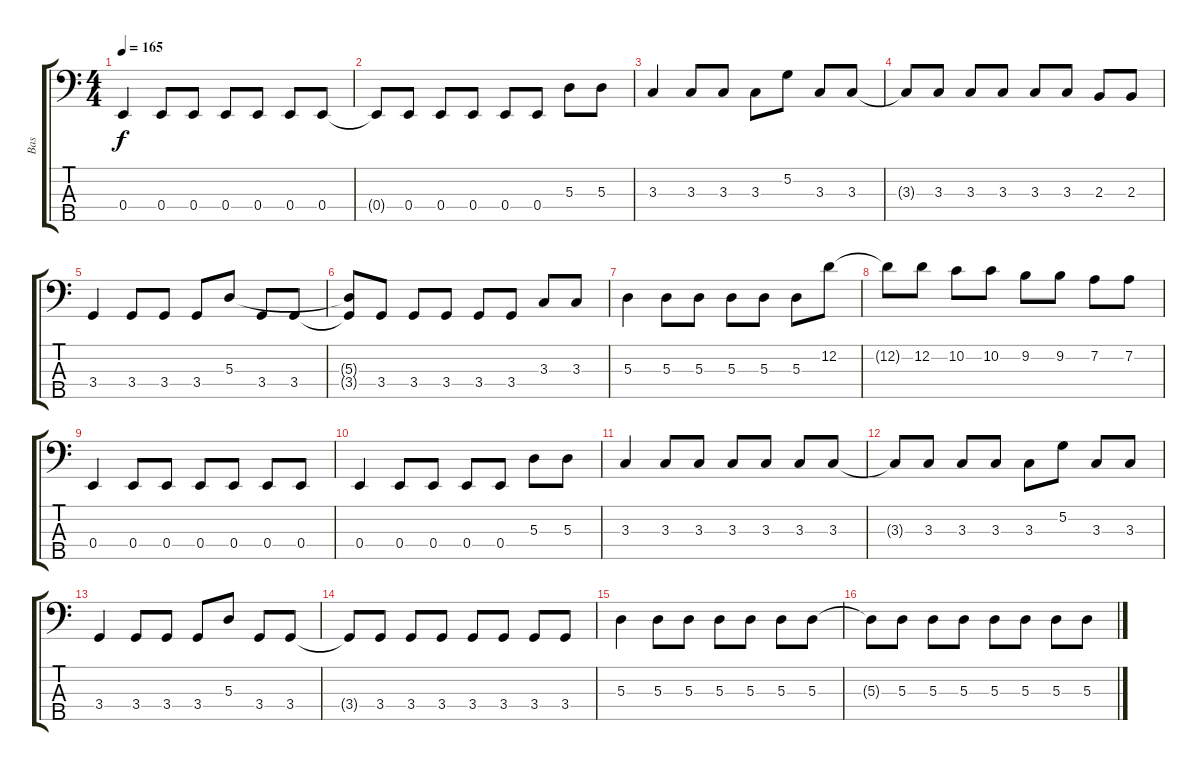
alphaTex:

\track ("Bas" "Bas") {instrument electricbasspick}
\staff {score tabs}
\tuning (G2 D2 A1 E1 B0) {hide}
\ts (4 4)
\tempo 165
\clef f4
\ks c
0.4.4{dy f} 0.4.8 0.4.8 0.4.8 0.4.8 0.4.8 0.4.8 |
0.4{t}.8 0.4.8 0.4.8 0.4.8 0.4.8 0.4.8 5.3.8 5.3.8 |
3.3.4 3.3.8 3.3.8 3.3.8 5.2.8 3.3.8 3.3.8 |
3.3{t}.8 3.3.8 3.3.8 3.3.8 3.3.8 3.3.8 2.3.8 2.3.8 |
3.4.4 3.4.8 3.4.8 3.4.8 5.3.8 3.4.8 3.4.8 |
(5.3{t} 3.4{t}).8 3.4.8 3.4.8 3.4.8 3.4.8 3.4.8 3.3.8 3.3.8 |
5.3.4 5.3.8 5.3.8 5.3.8 5.3.8 5.3.8 12.2.8 |
12.2{t}.8 12.2.8 10.2.8 10.2.8 9.2.8 9.2.8 7.2.8 7.2.8 |
0.4.4 0.4.8 0.4.8 0.4.8 0.4.8 0.4.8 0.4.8 |
0.4.4 0.4.8 0.4.8 0.4.8 0.4.8 5.3.8 5.3.8 |
3.3.4 3.3.8 3.3.8 3.3.8 3.3.8 3.3.8 3.3.8 |
3.3{t}.8 3.3.8 3.3.8 3.3.8 3.3.8 5.2.8 3.3.8 3.3.8 |
3.4.4 3.4.8 3.4.8 3.4.8 5.3.8 3.4.8 3.4.8 |
3.4{t}.8 3.4.8 3.4.8 3.4.8 3.4.8 3.4.8 3.4.8 3.4.8 |
5.3.4 5.3.8 5.3.8 5.3.8 5.3.8 5.3.8 5.3.8 |
5.3{t}.8 5.3.8 5.3.8 5.3.8 5.3.8 5.3.8 5.3.8 5.3.8
